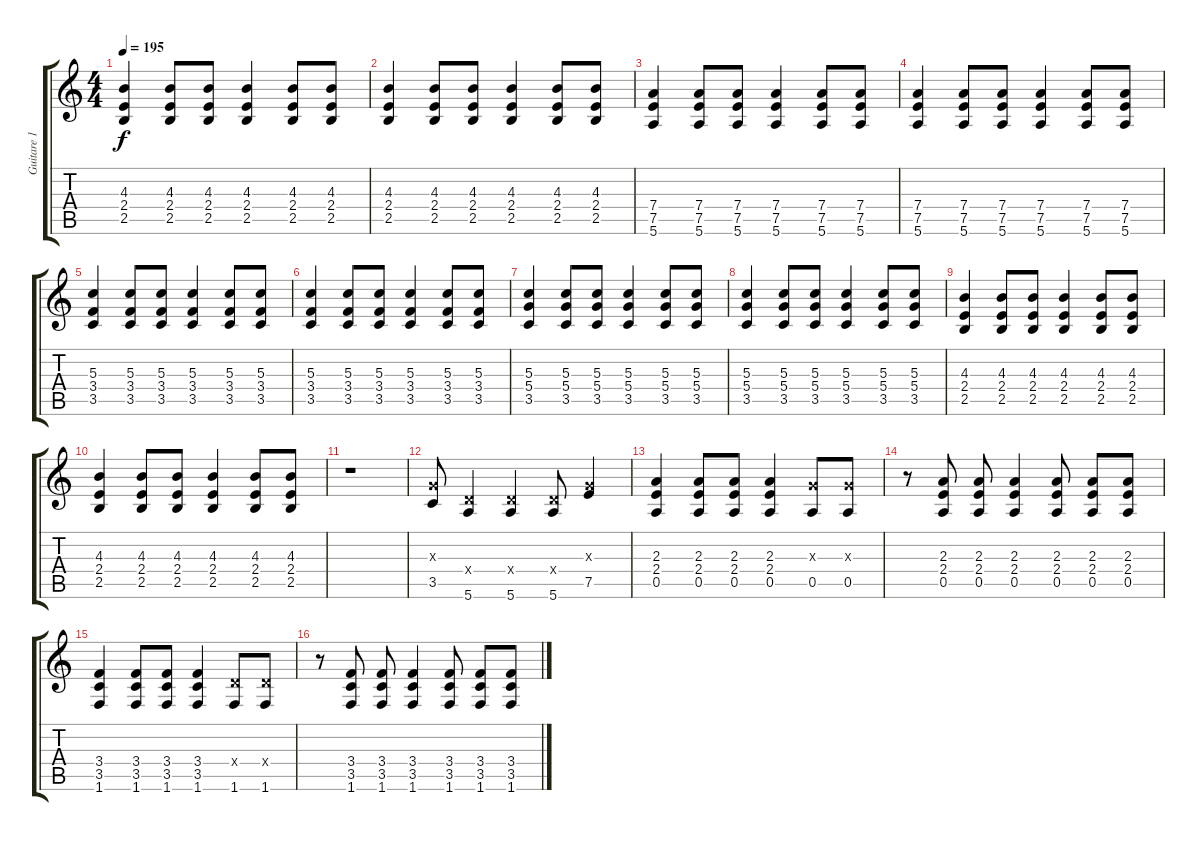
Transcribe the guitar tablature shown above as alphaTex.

\track ("Guitare 1" "Guitare 1") {instrument distortionguitar}
\staff {score tabs}
\tuning (E4 B3 G3 D3 A2 E2) {hide}
\ts (4 4)
\tempo 195
\clef g2
\ks c
(4.3 2.4 2.5).4{dy f} (4.3 2.4 2.5).8 (4.3 2.4 2.5).8 (4.3 2.4 2.5).4 (4.3 2.4 2.5).8 (4.3 2.4 2.5).8 |
(4.3 2.4 2.5).4 (4.3 2.4 2.5).8 (4.3 2.4 2.5).8 (4.3 2.4 2.5).4 (4.3 2.4 2.5).8 (4.3 2.4 2.5).8 |
(7.4 7.5 5.6).4 (7.4 7.5 5.6).8 (7.4 7.5 5.6).8 (7.4 7.5 5.6).4 (7.4 7.5 5.6).8 (7.4 7.5 5.6).8 |
(7.4 7.5 5.6).4 (7.4 7.5 5.6).8 (7.4 7.5 5.6).8 (7.4 7.5 5.6).4 (7.4 7.5 5.6).8 (7.4 7.5 5.6).8 |
(5.3 3.4 3.5).4 (5.3 3.4 3.5).8 (5.3 3.4 3.5).8 (5.3 3.4 3.5).4 (5.3 3.4 3.5).8 (5.3 3.4 3.5).8 |
(5.3 3.4 3.5).4 (5.3 3.4 3.5).8 (5.3 3.4 3.5).8 (5.3 3.4 3.5).4 (5.3 3.4 3.5).8 (5.3 3.4 3.5).8 |
(5.3 5.4 3.5).4 (5.3 5.4 3.5).8 (5.3 5.4 3.5).8 (5.3 5.4 3.5).4 (5.3 5.4 3.5).8 (5.3 5.4 3.5).8 |
(5.3 5.4 3.5).4 (5.3 5.4 3.5).8 (5.3 5.4 3.5).8 (5.3 5.4 3.5).4 (5.3 5.4 3.5).8 (5.3 5.4 3.5).8 |
(4.3 2.4 2.5).4 (4.3 2.4 2.5).8 (4.3 2.4 2.5).8 (4.3 2.4 2.5).4 (4.3 2.4 2.5).8 (4.3 2.4 2.5).8 |
(4.3 2.4 2.5).4 (4.3 2.4 2.5).8 (4.3 2.4 2.5).8 (4.3 2.4 2.5).4 (4.3 2.4 2.5).8 (4.3 2.4 2.5).8 |
r.1 |
(0.3{x} 3.5).8 (0.4{x} 5.6).4 (0.4{x} 5.6).4 (0.4{x} 5.6).8 (0.3{x} 7.5).4 |
(2.3 2.4 0.5).4 (2.3 2.4 0.5).8 (2.3 2.4 0.5).8 (2.3 2.4 0.5).4 (0.3{x} 0.5).8 (0.3{x} 0.5).8 |
r.8 (2.3 2.4 0.5).8 (2.3 2.4 0.5).8 (2.3 2.4 0.5).4 (2.3 2.4 0.5).8 (2.3 2.4 0.5).8 (2.3 2.4 0.5).8 |
(3.4 3.5 1.6).4 (3.4 3.5 1.6).8 (3.4 3.5 1.6).8 (3.4 3.5 1.6).4 (0.4{x} 1.6).8 (0.4{x} 1.6).8 |
r.8 (3.4 3.5 1.6).8 (3.4 3.5 1.6).8 (3.4 3.5 1.6).4 (3.4 3.5 1.6).8 (3.4 3.5 1.6).8 (3.4 3.5 1.6).8
